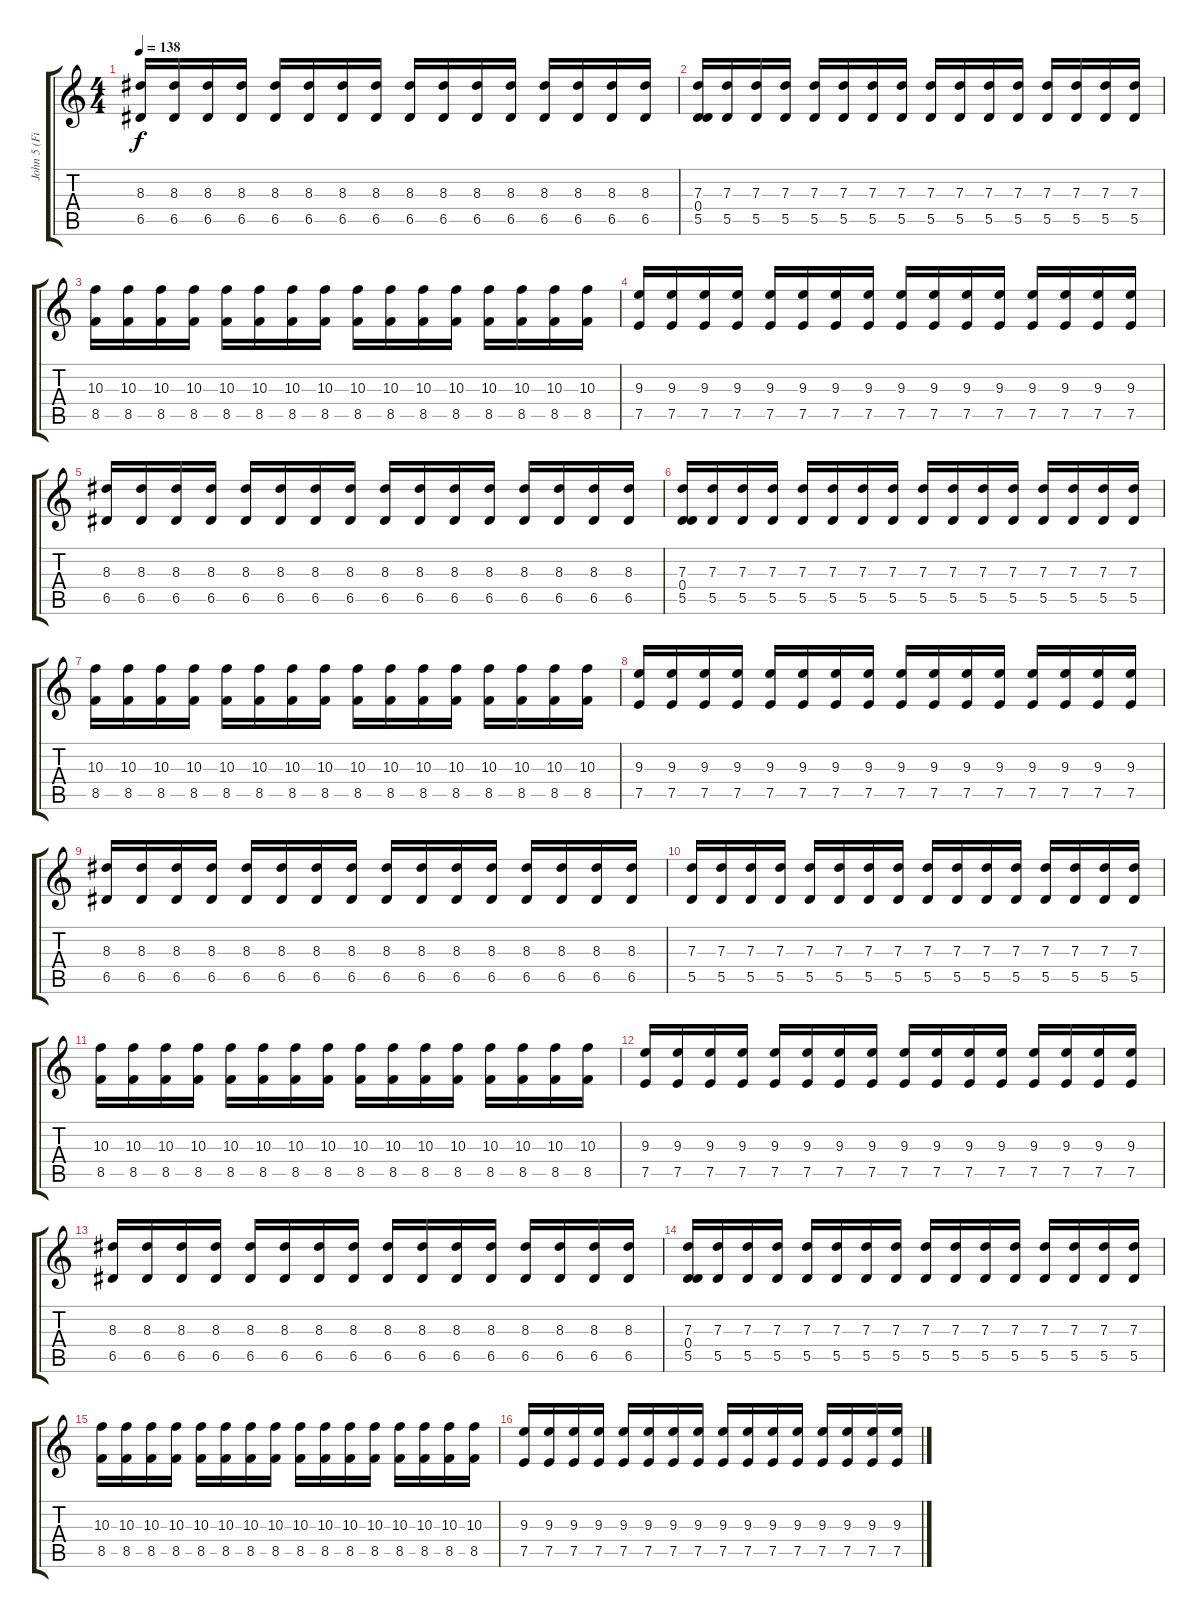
\track ("John 5 (Fills 2)" "John 5 (Fi") {instrument overdrivenguitar}
\staff {score tabs}
\tuning (E4 B3 G3 D3 A2 E2) {hide}
\ts (4 4)
\tempo 138
\clef g2
\ks c
(8.3 6.5).16{dy f} (8.3 6.5).16 (8.3 6.5).16 (8.3 6.5).16 (8.3 6.5).16 (8.3 6.5).16 (8.3 6.5).16 (8.3 6.5).16 (8.3 6.5).16 (8.3 6.5).16 (8.3 6.5).16 (8.3 6.5).16 (8.3 6.5).16 (8.3 6.5).16 (8.3 6.5).16 (8.3 6.5).16 |
(7.3 0.4 5.5).16 (7.3 5.5).16 (7.3 5.5).16 (7.3 5.5).16 (7.3 5.5).16 (7.3 5.5).16 (7.3 5.5).16 (7.3 5.5).16 (7.3 5.5).16 (7.3 5.5).16 (7.3 5.5).16 (7.3 5.5).16 (7.3 5.5).16 (7.3 5.5).16 (7.3 5.5).16 (7.3 5.5).16 |
(10.3 8.5).16 (10.3 8.5).16 (10.3 8.5).16 (10.3 8.5).16 (10.3 8.5).16 (10.3 8.5).16 (10.3 8.5).16 (10.3 8.5).16 (10.3 8.5).16 (10.3 8.5).16 (10.3 8.5).16 (10.3 8.5).16 (10.3 8.5).16 (10.3 8.5).16 (10.3 8.5).16 (10.3 8.5).16 |
(9.3 7.5).16 (9.3 7.5).16 (9.3 7.5).16 (9.3 7.5).16 (9.3 7.5).16 (9.3 7.5).16 (9.3 7.5).16 (9.3 7.5).16 (9.3 7.5).16 (9.3 7.5).16 (9.3 7.5).16 (9.3 7.5).16 (9.3 7.5).16 (9.3 7.5).16 (9.3 7.5).16 (9.3 7.5).16 |
(8.3 6.5).16 (8.3 6.5).16 (8.3 6.5).16 (8.3 6.5).16 (8.3 6.5).16 (8.3 6.5).16 (8.3 6.5).16 (8.3 6.5).16 (8.3 6.5).16 (8.3 6.5).16 (8.3 6.5).16 (8.3 6.5).16 (8.3 6.5).16 (8.3 6.5).16 (8.3 6.5).16 (8.3 6.5).16 |
(7.3 0.4 5.5).16 (7.3 5.5).16 (7.3 5.5).16 (7.3 5.5).16 (7.3 5.5).16 (7.3 5.5).16 (7.3 5.5).16 (7.3 5.5).16 (7.3 5.5).16 (7.3 5.5).16 (7.3 5.5).16 (7.3 5.5).16 (7.3 5.5).16 (7.3 5.5).16 (7.3 5.5).16 (7.3 5.5).16 |
(10.3 8.5).16 (10.3 8.5).16 (10.3 8.5).16 (10.3 8.5).16 (10.3 8.5).16 (10.3 8.5).16 (10.3 8.5).16 (10.3 8.5).16 (10.3 8.5).16 (10.3 8.5).16 (10.3 8.5).16 (10.3 8.5).16 (10.3 8.5).16 (10.3 8.5).16 (10.3 8.5).16 (10.3 8.5).16 |
(9.3 7.5).16 (9.3 7.5).16 (9.3 7.5).16 (9.3 7.5).16 (9.3 7.5).16 (9.3 7.5).16 (9.3 7.5).16 (9.3 7.5).16 (9.3 7.5).16 (9.3 7.5).16 (9.3 7.5).16 (9.3 7.5).16 (9.3 7.5).16 (9.3 7.5).16 (9.3 7.5).16 (9.3 7.5).16 |
(8.3 6.5).16 (8.3 6.5).16 (8.3 6.5).16 (8.3 6.5).16 (8.3 6.5).16 (8.3 6.5).16 (8.3 6.5).16 (8.3 6.5).16 (8.3 6.5).16 (8.3 6.5).16 (8.3 6.5).16 (8.3 6.5).16 (8.3 6.5).16 (8.3 6.5).16 (8.3 6.5).16 (8.3 6.5).16 |
(7.3 5.5).16 (7.3 5.5).16 (7.3 5.5).16 (7.3 5.5).16 (7.3 5.5).16 (7.3 5.5).16 (7.3 5.5).16 (7.3 5.5).16 (7.3 5.5).16 (7.3 5.5).16 (7.3 5.5).16 (7.3 5.5).16 (7.3 5.5).16 (7.3 5.5).16 (7.3 5.5).16 (7.3 5.5).16 |
(10.3 8.5).16 (10.3 8.5).16 (10.3 8.5).16 (10.3 8.5).16 (10.3 8.5).16 (10.3 8.5).16 (10.3 8.5).16 (10.3 8.5).16 (10.3 8.5).16 (10.3 8.5).16 (10.3 8.5).16 (10.3 8.5).16 (10.3 8.5).16 (10.3 8.5).16 (10.3 8.5).16 (10.3 8.5).16 |
(9.3 7.5).16 (9.3 7.5).16 (9.3 7.5).16 (9.3 7.5).16 (9.3 7.5).16 (9.3 7.5).16 (9.3 7.5).16 (9.3 7.5).16 (9.3 7.5).16 (9.3 7.5).16 (9.3 7.5).16 (9.3 7.5).16 (9.3 7.5).16 (9.3 7.5).16 (9.3 7.5).16 (9.3 7.5).16 |
(8.3 6.5).16 (8.3 6.5).16 (8.3 6.5).16 (8.3 6.5).16 (8.3 6.5).16 (8.3 6.5).16 (8.3 6.5).16 (8.3 6.5).16 (8.3 6.5).16 (8.3 6.5).16 (8.3 6.5).16 (8.3 6.5).16 (8.3 6.5).16 (8.3 6.5).16 (8.3 6.5).16 (8.3 6.5).16 |
(7.3 0.4 5.5).16 (7.3 5.5).16 (7.3 5.5).16 (7.3 5.5).16 (7.3 5.5).16 (7.3 5.5).16 (7.3 5.5).16 (7.3 5.5).16 (7.3 5.5).16 (7.3 5.5).16 (7.3 5.5).16 (7.3 5.5).16 (7.3 5.5).16 (7.3 5.5).16 (7.3 5.5).16 (7.3 5.5).16 |
(10.3 8.5).16 (10.3 8.5).16 (10.3 8.5).16 (10.3 8.5).16 (10.3 8.5).16 (10.3 8.5).16 (10.3 8.5).16 (10.3 8.5).16 (10.3 8.5).16 (10.3 8.5).16 (10.3 8.5).16 (10.3 8.5).16 (10.3 8.5).16 (10.3 8.5).16 (10.3 8.5).16 (10.3 8.5).16 |
(9.3 7.5).16 (9.3 7.5).16 (9.3 7.5).16 (9.3 7.5).16 (9.3 7.5).16 (9.3 7.5).16 (9.3 7.5).16 (9.3 7.5).16 (9.3 7.5).16 (9.3 7.5).16 (9.3 7.5).16 (9.3 7.5).16 (9.3 7.5).16 (9.3 7.5).16 (9.3 7.5).16 (9.3 7.5).16
